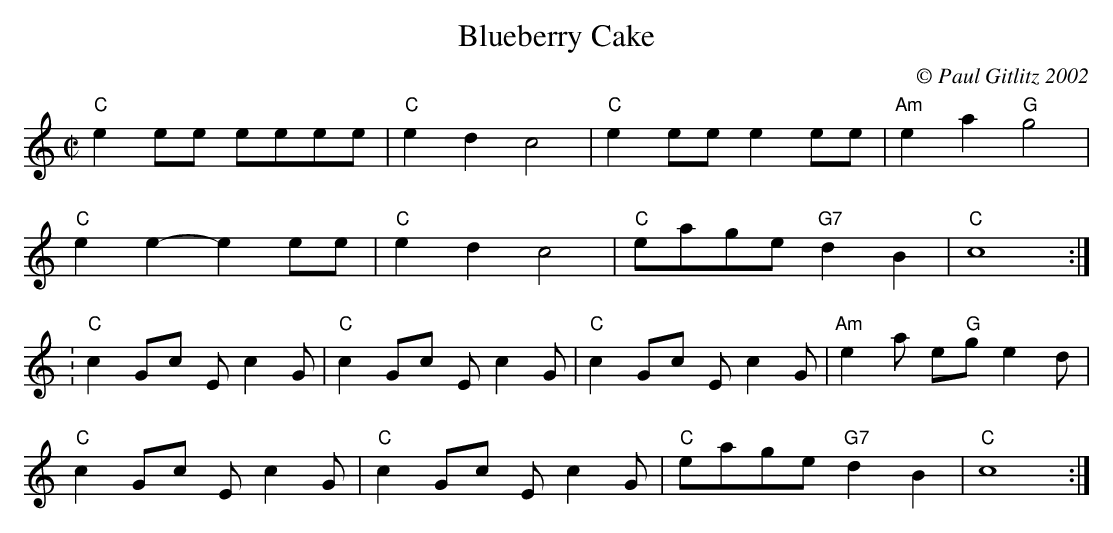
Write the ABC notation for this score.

X:1
T:Blueberry Cake
M:C|
L:1/8
C:© Paul Gitlitz 2002
K:C
"C"e2ee eeee|"C"e2d2c4|"C"e2ee e2ee|"Am"e2a2"G"g4|!
"C"e2e2-e2ee|"C"e2d2c4|"C"eage "G7"d2B2|"C"c8:|!
:"C"c2Gc Ec2G|"C"c2Gc Ec2G|"C"c2Gc Ec2G|"Am"e2a e"G"ge2d|!
"C"c2Gc Ec2G|"C"c2Gc Ec2G|"C"eage "G7"d2B2|"C"c8:|]
